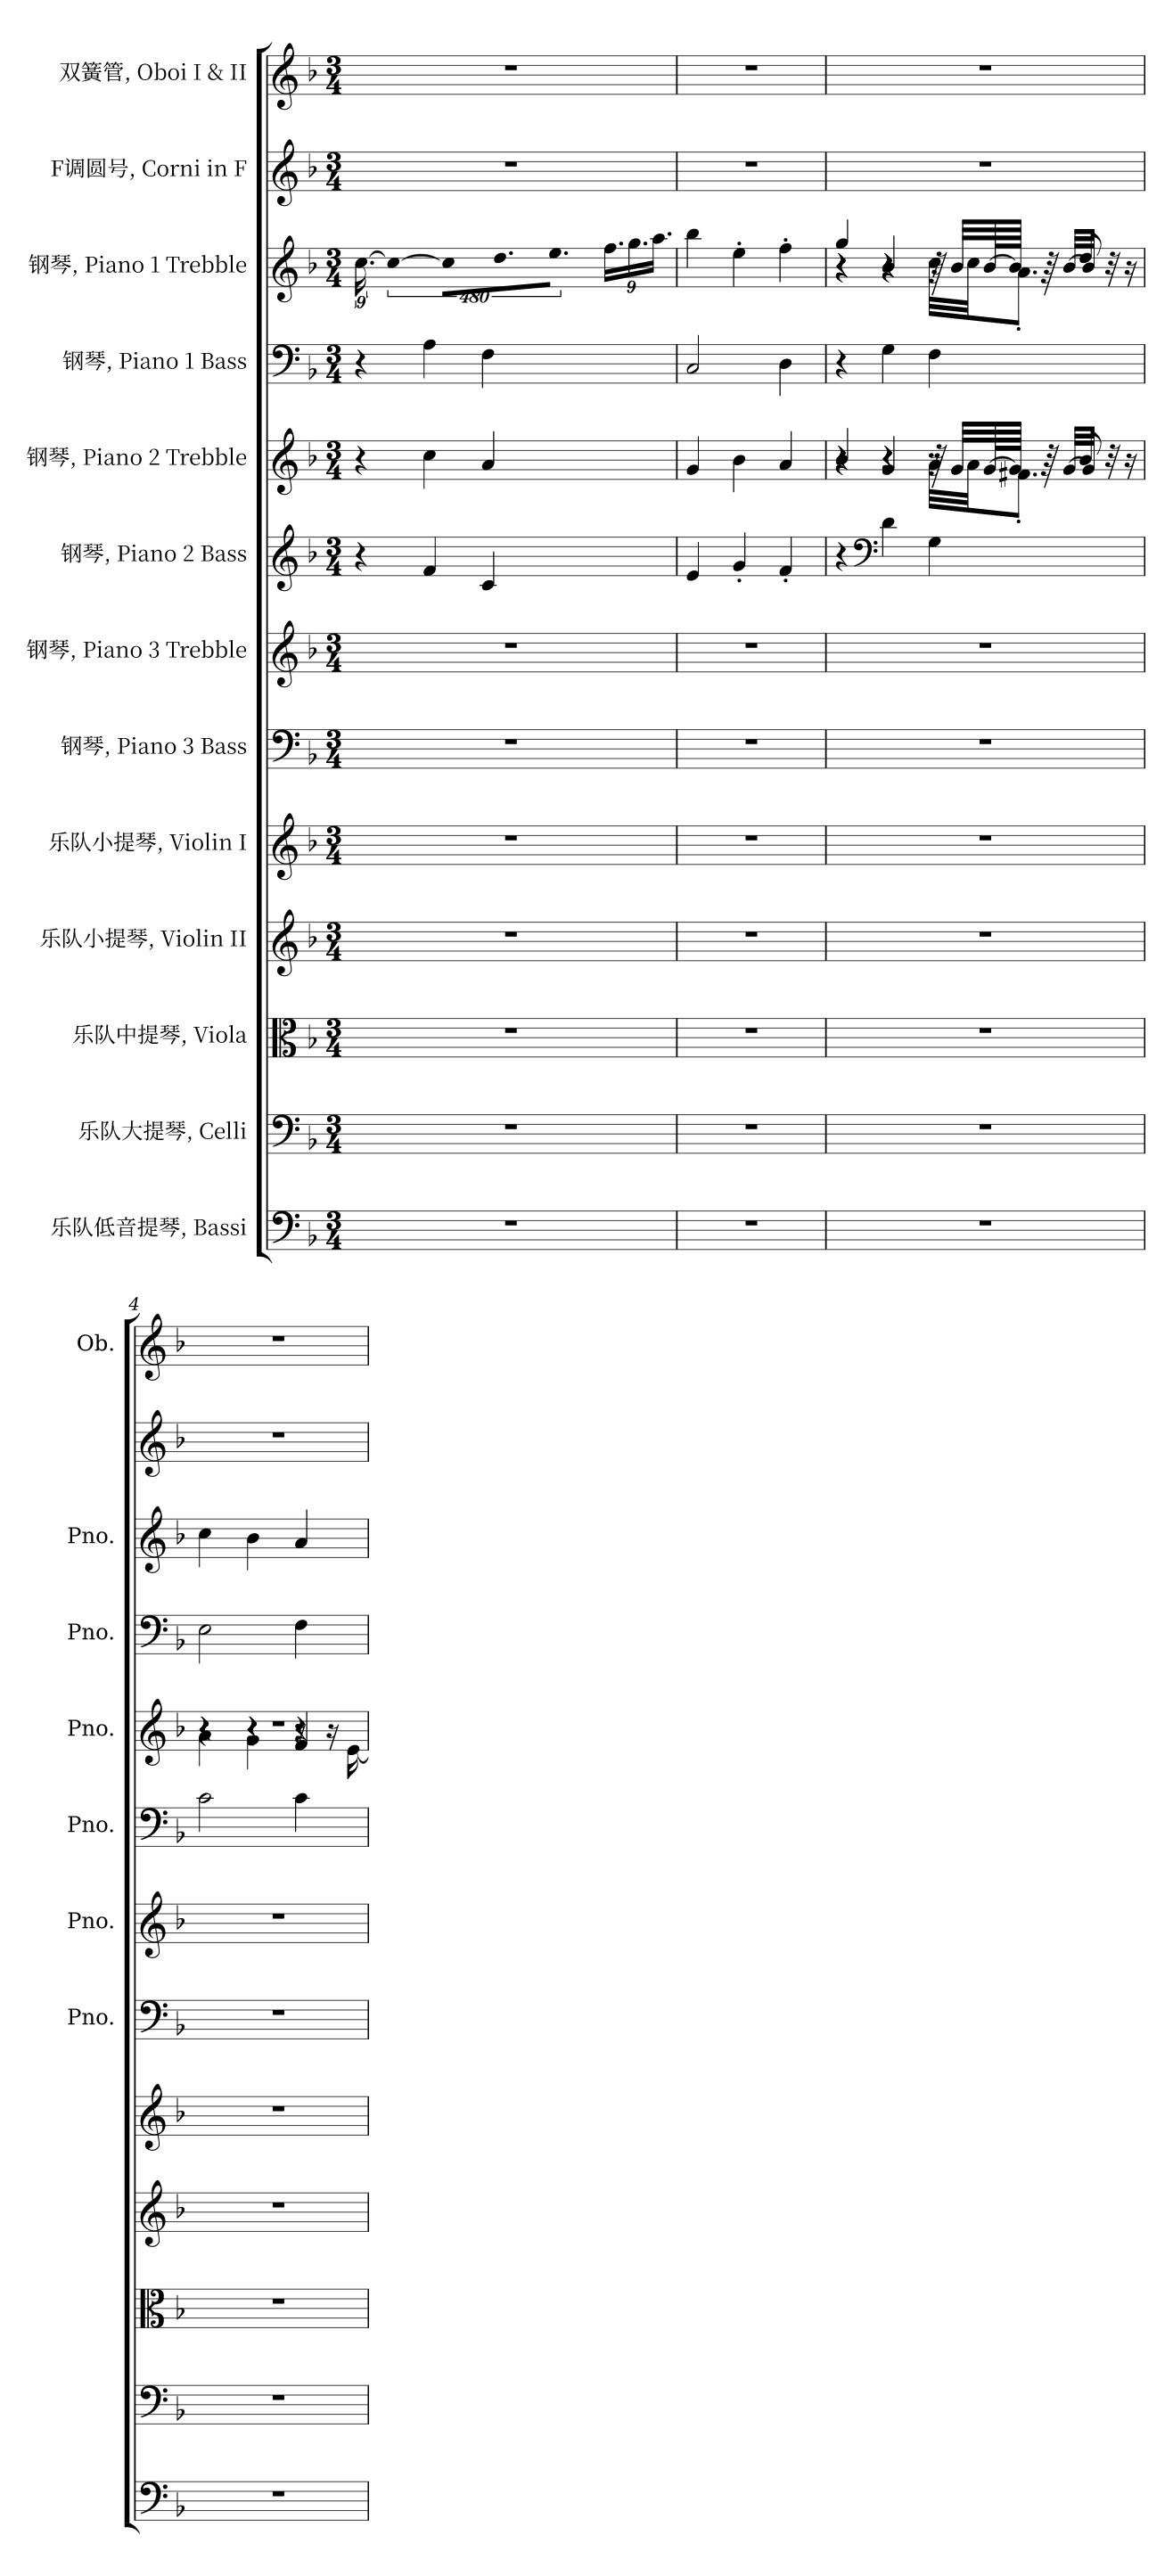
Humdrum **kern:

**kern	**kern	**kern	**kern	**kern	**kern	**kern	**kern	**kern	**kern	**kern	**kern	**kern
*part13	*part12	*part11	*part10	*part9	*part8	*part7	*part6	*part5	*part4	*part3	*part2	*part1
*staff13	*staff12	*staff11	*staff10	*staff9	*staff8	*staff7	*staff6	*staff5	*staff4	*staff3	*staff2	*staff1
*I"乐队低音提琴, Bassi	*I"乐队大提琴, Celli	*I"乐队中提琴, Viola	*I"乐队小提琴, Violin II	*I"乐队小提琴, Violin I	*I"钢琴, Piano 3 Bass	*I"钢琴, Piano 3 Trebble	*I"钢琴, Piano 2 Bass	*I"钢琴, Piano 2 Trebble	*I"钢琴, Piano 1 Bass	*I"钢琴, Piano 1 Trebble	*I"F调圆号, Corni in F	*I"双簧管, Oboi I &amp; II
*	*	*	*	*	*I'Pno.	*I'Pno.	*I'Pno.	*I'Pno.	*I'Pno.	*I'Pno.	*	*I'Ob.
*clefF4	*clefF4	*clefC3	*clefG2	*clefG2	*clefF4	*clefG2	*clefG2	*clefG2	*clefF4	*clefG2	*clefG2	*clefG2
*ITrd7c12	*	*	*	*	*	*	*	*	*	*	*ITrd4c7	*
*k[b-]	*k[b-]	*k[b-]	*k[b-]	*k[b-]	*k[b-]	*k[b-]	*k[b-]	*k[b-]	*k[b-]	*k[b-]	*k[b-e-]	*k[b-]
*M3/4	*M3/4	*M3/4	*M3/4	*M3/4	*M3/4	*M3/4	*M3/4	*M3/4	*M3/4	*M3/4	*M3/4	*M3/4
*MM136	*MM136	*MM136	*MM136	*MM136	*MM136	*MM136	*MM136	*MM136	*MM136	*MM136	*MM136	*MM136
=1	=1	=1	=1	=1	=1	=1	=1	=1	=1	=1	=1	=1
2.r	2.r	2.r	2.r	2.r	2.r	2.r	4r	4r	4r	[18.cc\	2.r	2.r
!	!	!	!	!	!	!	!	!	!	!LO:N:vis=4	!	!
.	.	.	.	.	.	.	.	.	.	1920%427cc\_	.	.
.	.	.	.	.	.	.	4f/	4cc\	4A\	.	.	.
!	!	!	!	!	!	!	!	!	!	!LO:N:vis=32	!	!
.	.	.	.	.	.	.	.	.	.	1920%53cc\KLL]	.	.
.	.	.	.	.	.	.	.	.	.	18.dd\	.	.
.	.	.	.	.	.	.	.	.	.	18.ee\JJ	.	.
.	.	.	.	.	.	.	4c/	4a/	4F\	18.ff\LL	.	.
.	.	.	.	.	.	.	.	.	.	18.gg\	.	.
.	.	.	.	.	.	.	.	.	.	18.aa\JJ	.	.
=2	=2	=2	=2	=2	=2	=2	=2	=2	=2	=2	=2	=2
*	*	*	*	*	*	*	*	*	*	*	*	*MM138
2.r	2.r	2.r	2.r	2.r	2.r	2.r	4e/	4g/	2C/	4bb-\	2.r	2.r
.	.	.	.	.	.	.	4g'/	4b-\	.	4ee'\	.	.
.	.	.	.	.	.	.	4f'/	4a/	4D\	4ff'\	.	.
=3	=3	=3	=3	=3	=3	=3	=3	=3	=3	=3	=3	=3
*	*	*	*	*	*	*	*	*	*	*	*	*MM138
*	*	*	*	*	*	*	*	*^	*	*^	*	*
*	*	*	*	*	*	*	*	*	*^	*	*	*^	*	*
2.r	2.r	2.r	2.r	2.r	2.r	2.r	4r	4b-/	4r	4r	4r	4gg/	4r	4r	2.r	2.r
*	*	*	*	*	*	*	*clefF4	*	*	*	*	*	*	*	*	*
.	.	.	.	.	.	.	4d\	4g/	4r	4r	4G\	4b-/	4r	4r	.	.
.	.	.	.	.	.	.	4G\	8r	32a\LLL	64r	4F\	8r	32cc\LLL	64r	.	.
.	.	.	.	.	.	.	.	.	.	32g/LLL	.	.	.	32b-/LLL	.	.
.	.	.	.	.	.	.	.	.	32a\JJ	.	.	.	32cc\JJ	.	.	.
.	.	.	.	.	.	.	.	.	.	[64g/L	.	.	.	[64b-/L	.	.
.	.	.	.	.	.	.	.	.	8.f#X'\J	64g/JJJJ]	.	.	8.a'\J	64b-/JJJJ]	.	.
.	.	.	.	.	.	.	.	.	.	64r	.	.	.	64r	.	.
.	.	.	.	.	.	.	.	.	.	[32g/LLL	.	.	.	[32b-/LLL	.	.
.	.	.	.	.	.	.	.	8b-/	.	32g/JJJ]	.	8dd/	.	32b-/JJJ]	.	.
.	.	.	.	.	.	.	.	.	.	32r	.	.	.	32r	.	.
.	.	.	.	.	.	.	.	.	.	16r	.	.	.	16r	.	.
*	*	*	*	*	*	*	*	*v	*v	*v	*	*v	*v	*v	*	*
!!LO:PB:g=z
=4	=4	=4	=4	=4	=4	=4	=4	=4	=4	=4	=4	=4
*	*	*	*	*	*	*	*	*	*	*	*	*MM140
*	*	*	*	*	*	*	*	*^	*	*	*	*
*	*	*	*	*	*	*	*	*	*^	*	*	*	*
*	*	*	*	*	*	*	*	*	*	*^	*	*	*	*
2.r	2.r	2.r	2.r	2.r	2.r	2.r	2c\	2.r	4a\	4r	4r	2E\	4cc\	2.r	2.r
.	.	.	.	.	.	.	.	.	4g\	4r	4r	.	4b-\	.	.
.	.	.	.	.	.	.	4c\	.	4r	4f/	8r	4F\	4a/	.	.
.	.	.	.	.	.	.	.	.	.	.	16r	.	.	.	.
.	.	.	.	.	.	.	.	.	.	.	[16e\	.	.	.	.
*	*	*	*	*	*	*	*	*v	*v	*v	*v	*	*	*	*
=	=	=	=	=	=	=	=	=	=	=	=	=
*-	*-	*-	*-	*-	*-	*-	*-	*-	*-	*-	*-	*-
